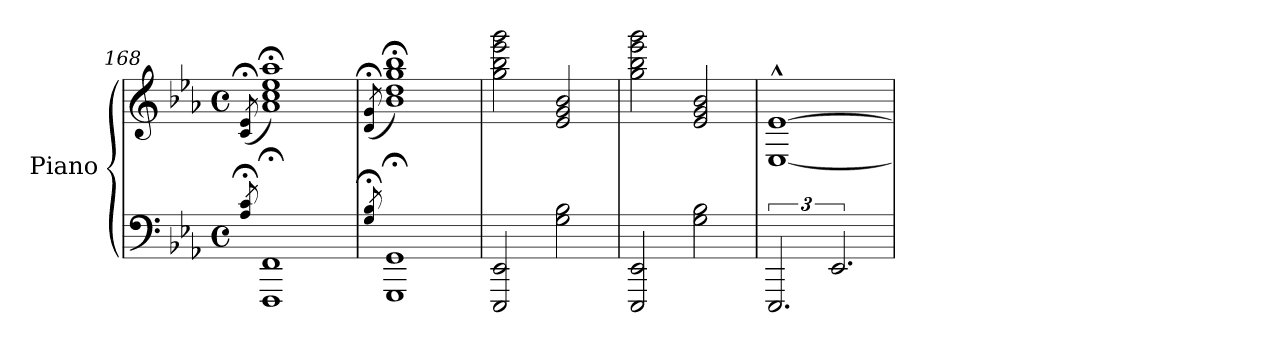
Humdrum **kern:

**kern	**kern
*part1	*part1
*staff2	*staff1
*I"Piano	*
*I'Pno.	*
*clefF4	*clefG2
*k[b-e-a-]	*k[b-e-a-]
*M4/4	*M4/4
*met(c)	*met(c)
=168	=168
8qA-/; 8qc/;	(<8qc/;< 8qe-/;<
1FFF; 1FF;	1a-;< 1cc;< 1ee-;< 1aa-;<)
=169	=169
8qG/; 8qB-/;	(<8qd/;< 8qg/;<
1GGG; 1GG;	1b-;< 1dd;< 1gg;< 1bb-;<)
=170	=170
2EEE-/ 2EE-/	2gg\ 2bb-\ 2eee-\ 2ggg\
2G\ 2B-\	2e-/ 2g/ 2b-/
=171	=171
2EEE-/ 2EE-/	2gg\ 2bb-\ 2eee-\ 2ggg\
2G\ 2B-\	2e-/ 2g/ 2b-/
=172	=172
3.EEE-	[1E-^^ [1e-^^
3.EE-	.
=	=
*-	*-
